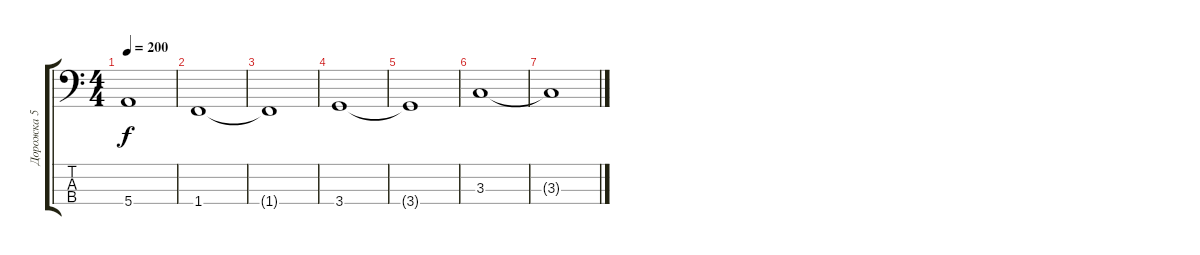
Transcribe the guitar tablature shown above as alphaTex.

\track ("Дорожка 5" "Дорожка 5") {solo instrument electricbassfinger}
\staff {score tabs}
\tuning (G2 D2 A1 E1) {hide}
\ts (4 4)
\tempo 200
\clef f4
\ks c
5.4{t}.1{dy f} |
1.4.1 |
1.4{t}.1 |
3.4.1 |
3.4{t}.1 |
3.3.1 |
3.3{t}.1
